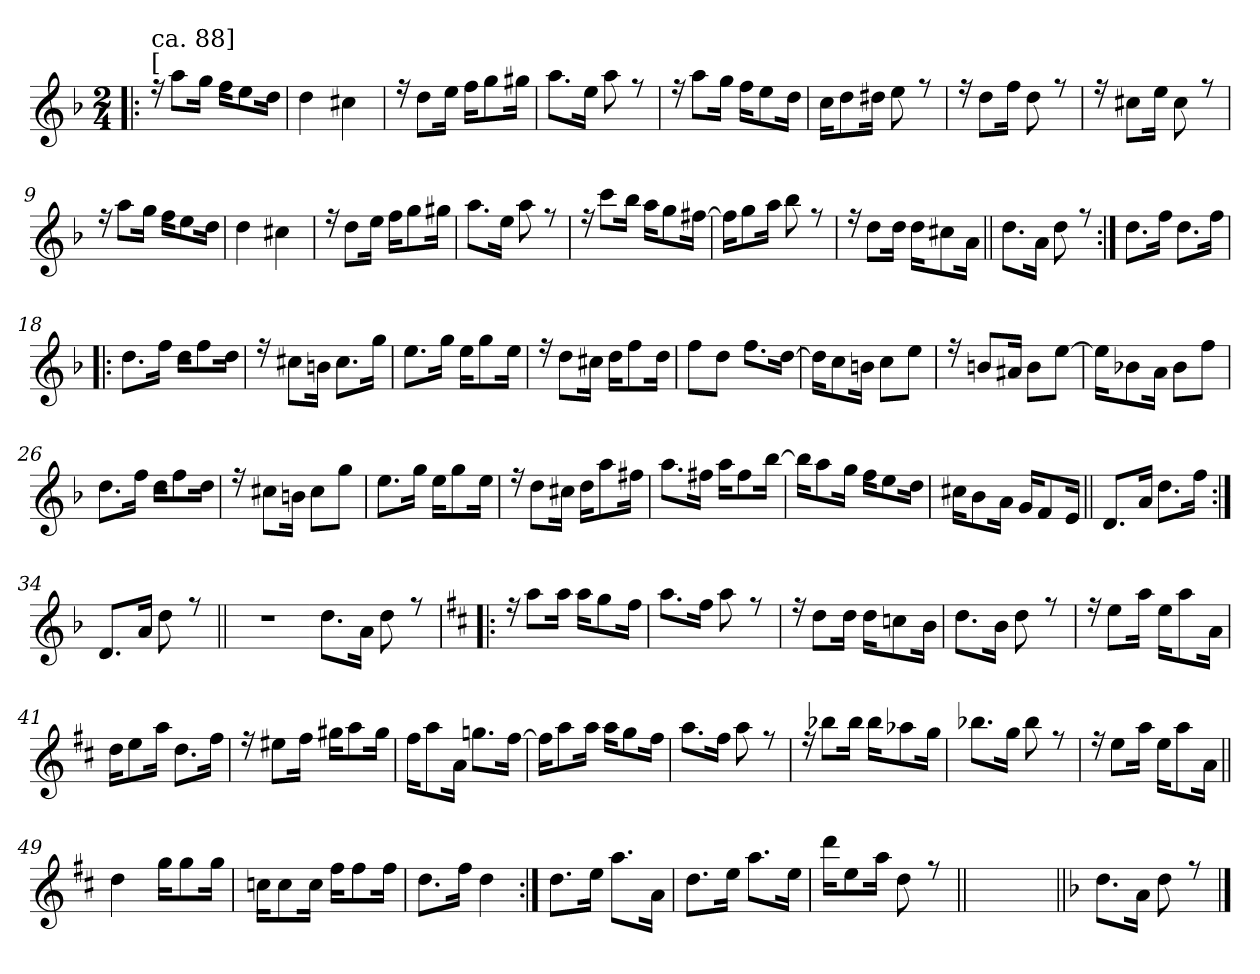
**kern
*part1
*staff1
*clefG2
*k[b-]
*F:
*M2/4
=1!|:
*^
!LO:TX:a:t=[	!
!LO:TX:a:t=ca. 88]	!
16rff	2ryy
8aa\L	.
16gg\Jk	.
16ff\KL	.
8ee\	.
16dd\Jk	.
=2	=2
4dd\	4ryy
4cc#X\	4ryy
=3	=3
16rff	4ryy
8dd\L	.
16ee\Jk	.
16ff\KL	4ryy
8gg\	.
16gg#X\Jk	.
=4	=4
8.aa\L	2ryy
16ee\Jk	.
8aa\	.
8rff	.
!!LO:LB:g=z	!!
=5	=5
16rff	4ryy
8aa\L	.
16gg\Jk	.
16ff\KL	4ryy
8ee\	.
16dd\Jk	.
=6	=6
16cc\KL	2ryy
8dd\	.
16dd#X\Jk	.
8ee\	.
8rff	.
=7	=7
16rff	2ryy
8dd\L	.
16ff\Jk	.
8dd\	.
8rff	.
=8	=8
16rff	2ryy
8cc#X\L	.
16ee\Jk	.
8cc#\	.
8rff	.
!!LO:LB:g=z	!!
=9	=9
16rff	2ryy
8aa\L	.
16gg\Jk	.
16ff\KL	.
8ee\	.
16dd\Jk	.
=10	=10
4dd\	4ryy
4cc#X\	4ryy
=11	=11
16rff	4ryy
8dd\L	.
16ee\Jk	.
16ff\KL	4ryy
8gg\	.
16gg#X\Jk	.
=12	=12
8.aa\L	2ryy
16ee\Jk	.
8aa\	.
8rff	.
!!LO:LB:g=z	!!
=13	=13
16rff	2ryy
8ccc\L	.
16bb-\Jk	.
16aa\KL	.
8gg\	.
[<16ff#X\Jk	.
=14	=14
16ff#\KL]	2ryy
8gg\	.
16aa\Jk	.
8bb-\	.
8rff	.
=15	=15
16rff	4ryy
8dd\L	.
16dd\Jk	.
16dd\KL	4ryy
8cc#X\	.
16a\Jk	.
=16||	=16||
8.dd\L	2ryy
16a\Jk	.
8dd\	.
8rff	.
=17:|!	=17:|!
8.dd\L	2ryy
16ff\Jk	.
8.dd\L	.
16ff\Jk	.
!!LO:LB:g=z	!!
=18!|:	=18!|:
8.dd\L	2ryy
16ff\Jk	.
16dd\KL	.
8ff\	.
16dd\Jk	.
=19	=19
16rff	2ryy
8cc#X\L	.
16bn\Jk	.
8.cc#\L	.
16gg\Jk	.
=20	=20
8.ee\L	2ryy
16gg\Jk	.
16ee\KL	.
8gg\	.
16ee\Jk	.
=21	=21
16rff	2ryy
8dd\L	.
16cc#X\Jk	.
16dd\KL	.
8ff\	.
16dd\Jk	.
!!LO:LB:g=z	!!
=22	=22
8ff\L	2ryy
8dd\J	.
8.ff\L	.
[<16dd\Jk	.
=23	=23
16dd\KL]	2ryy
8cc\	.
16bn\Jk	.
8cc\L	.
8ee\J	.
=24	=24
16rff	2ryy
8bn/L	.
16a#X/Jk	.
8b\L	.
[<8ee\J	.
=25	=25
16ee\KL]	4ryy
8b-X\	.
16a\Jk	.
8b-\L	4ryy
8ff\J	.
=26	=26
8.dd\L	2ryy
16ff\Jk	.
16dd\KL	.
8ff\	.
16dd\Jk	.
!!LO:LB:g=z	!!
=27	=27
16rff	2ryy
8cc#X\L	.
16bn\Jk	.
8cc#\L	.
8gg\J	.
=28	=28
8.ee\L	2ryy
16gg\Jk	.
16ee\KL	.
8gg\	.
16ee\Jk	.
=29	=29
16rff	2ryy
8dd\L	.
16cc#X\Jk	.
16dd\KL	.
8aa\	.
16ff#X\Jk	.
=30	=30
8.aa\L	2ryy
16ff#X\Jk	.
16aa\KL	.
8ff#\	.
[<16bb-\Jk	.
!!LO:LB:g=z	!!
=31	=31
16bb-\KL]	2ryy
8aa\	.
16gg\Jk	.
16ff\KL	.
8ee\	.
16dd\Jk	.
=32	=32
16cc#X\KL	2ryy
8b-\	.
16a\Jk	.
16g/KL	.
8f/	.
16e/Jk	.
=33||	=33||
8.d/L	2ryy
16a/Jk	.
8.dd\L	.
16ff\Jk	.
=34:|!	=34:|!
8.d/L	2ryy
16a/Jk	.
8dd\	.
8rff	.
*v	*v
=34X1||
*stria0
2r
!!LO:PB:g=z
=35-
*stria5
*^
8.dd\L	2ryy
16a\Jk	.
8dd\	.
8rff	.
=36!|:	=36!|:
*k[f#c#]	*
*D:	*
16rff	4ryy
8aa\L	.
16aa\Jk	.
16aa\KL	4ryy
8gg\	.
16ff#\Jk	.
=37	=37
8.aa\L	2ryy
16ff#\Jk	.
8aa\	.
8rff	.
=38	=38
16rff	4ryy
8dd\L	.
16dd\Jk	.
16dd\KL	4ryy
8ccn\	.
16b\Jk	.
!!LO:LB:g=z	!!
=39	=39
8.dd\L	2ryy
16b\Jk	.
8dd\	.
8rff	.
=40	=40
16rff	4ryy
8ee\L	.
16aa\Jk	.
16ee\KL	4ryy
8aa\	.
16a\Jk	.
=41	=41
16dd\KL	2ryy
8ee\	.
16aa\Jk	.
8.dd\L	.
16ff#\Jk	.
=42	=42
16rff	2ryy
8ee#X\L	.
16ff#\Jk	.
16gg#X\KL	.
8aa\	.
16gg#\Jk	.
!!LO:LB:g=z	!!
=43	=43
16ff#\KL	4ryy
8aa\	.
16a\Jk	.
8.ggni\L	4ryy
[<16ff#\Jk	.
=44	=44
16ff#\KL]	2ryy
8aa\	.
16aa\Jk	.
16aa\KL	.
8gg\	.
16ff#\Jk	.
=45	=45
8.aa\L	2ryy
16ff#\Jk	.
8aa\	.
8rff	.
=46	=46
16rff	4ryy
8bb-X\L	.
16bb-\Jk	.
16bb-\KL	4ryy
8aa-X\	.
16gg\Jk	.
!!LO:LB:g=z	!!
=47	=47
8.bb-X\L	2ryy
16gg\Jk	.
8bb-\	.
8rff	.
=48	=48
16rff	2ryy
8ee\L	.
16aa\Jk	.
16ee\KL	.
8aa\	.
16a\Jk	.
=49||	=49||
4dd\	4ryy
16gg\KL	4ryy
8gg\	.
16gg\Jk	.
=50	=50
16ccn\KL	4ryy
8cc\	.
16cc\Jk	.
16ff#\KL	4ryy
8ff#\	.
16ff#\Jk	.
=51	=51
8.dd\L	2ryy
16ff#\Jk	.
4dd\	.
!!LO:LB:g=z	!!
=52:|!	=52:|!
8.dd\L	4ryy
16ee\Jk	.
8.aa\L	4ryy
16a\Jk	.
=53	=53
8.dd\L	4ryy
16ee\Jk	.
8.aa\L	4ryy
16ee\Jk	.
=54	=54
16ddd\KL	2ryy
8ee\	.
16aa\Jk	.
8dd\	.
8rff	.
*v	*v
=55||
*stria0
2ryy
=56||
*stria5
*k[b-]
*F:
*^
8.dd\L	2ryy
16a\Jk	.
8dd\	.
8rff	.
*v	*v
==
*-
